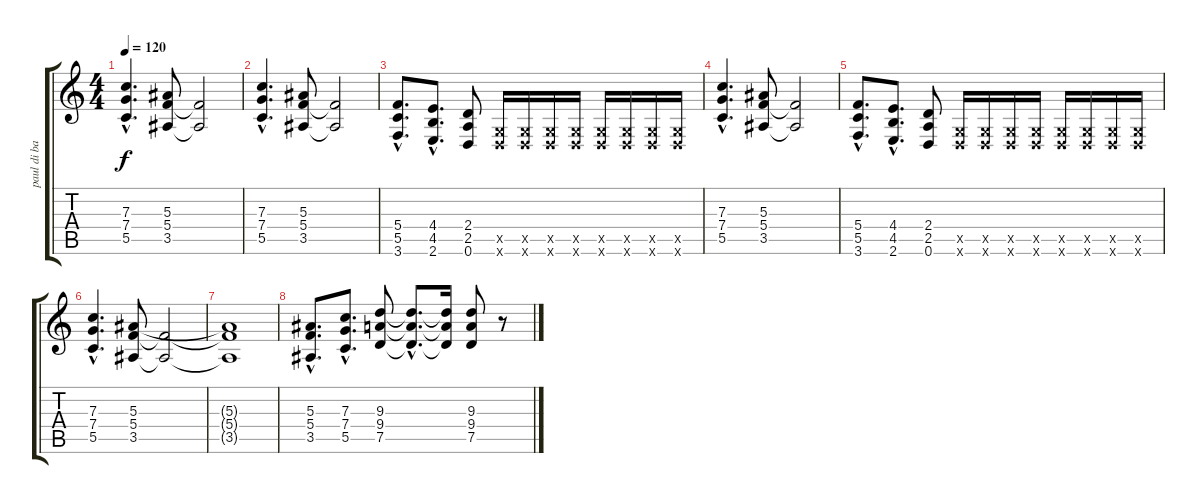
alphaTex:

\track ("paul di bartolo" "paul di ba") {instrument distortionguitar}
\staff {score tabs}
\tuning (D4 A3 F3 C3 G2 D2) {hide}
\ts (4 4)
\tempo 120
\clef g2
\ks c
(7.3{hac} 7.4{hac} 5.5{hac}).4{d dy f} (5.3 5.4 3.5).8 (5.4{t} 3.5{t}).2 |
(7.3{hac} 7.4{hac} 5.5{hac}).4{d} (5.3 5.4 3.5).8 (5.4{t} 3.5{t}).2 |
(5.4{hac} 5.5{hac} 3.6{hac}).8{d} (4.4{hac} 4.5{hac} 2.6{hac}).8{d} (2.4 2.5 0.6).8 (0.5{x} 0.6{x}).16 (0.5{x} 0.6{x}).16 (0.5{x} 0.6{x}).16 (0.5{x} 0.6{x}).16 (0.5{x} 0.6{x}).16 (0.5{x} 0.6{x}).16 (0.5{x} 0.6{x}).16 (0.5{x} 0.6{x}).16 |
(7.3{hac} 7.4{hac} 5.5{hac}).4{d} (5.3 5.4 3.5).8 (5.4{t} 3.5{t}).2 |
(5.4{hac} 5.5{hac} 3.6{hac}).8{d} (4.4{hac} 4.5{hac} 2.6{hac}).8{d} (2.4 2.5 0.6).8 (0.5{x} 0.6{x}).16 (0.5{x} 0.6{x}).16 (0.5{x} 0.6{x}).16 (0.5{x} 0.6{x}).16 (0.5{x} 0.6{x}).16 (0.5{x} 0.6{x}).16 (0.5{x} 0.6{x}).16 (0.5{x} 0.6{x}).16 |
(7.3{hac} 7.4{hac} 5.5{hac}).4{d} (5.3 5.4 3.5).8 (5.4{t} 3.5{t}).2 |
(5.3{t} 5.4{t} 3.5{t}).1 |
(5.3{hac} 5.4{hac} 3.5{hac}).8{d} (7.3{hac} 7.4{hac} 5.5{hac}).8{d} (9.3 9.4 7.5).8 (9.3{hac t} 9.4{hac t} 7.5{hac t}).8{d} (9.3{t} 9.4{t} 7.5{t}).16 (9.3 9.4 7.5).8 r.8
